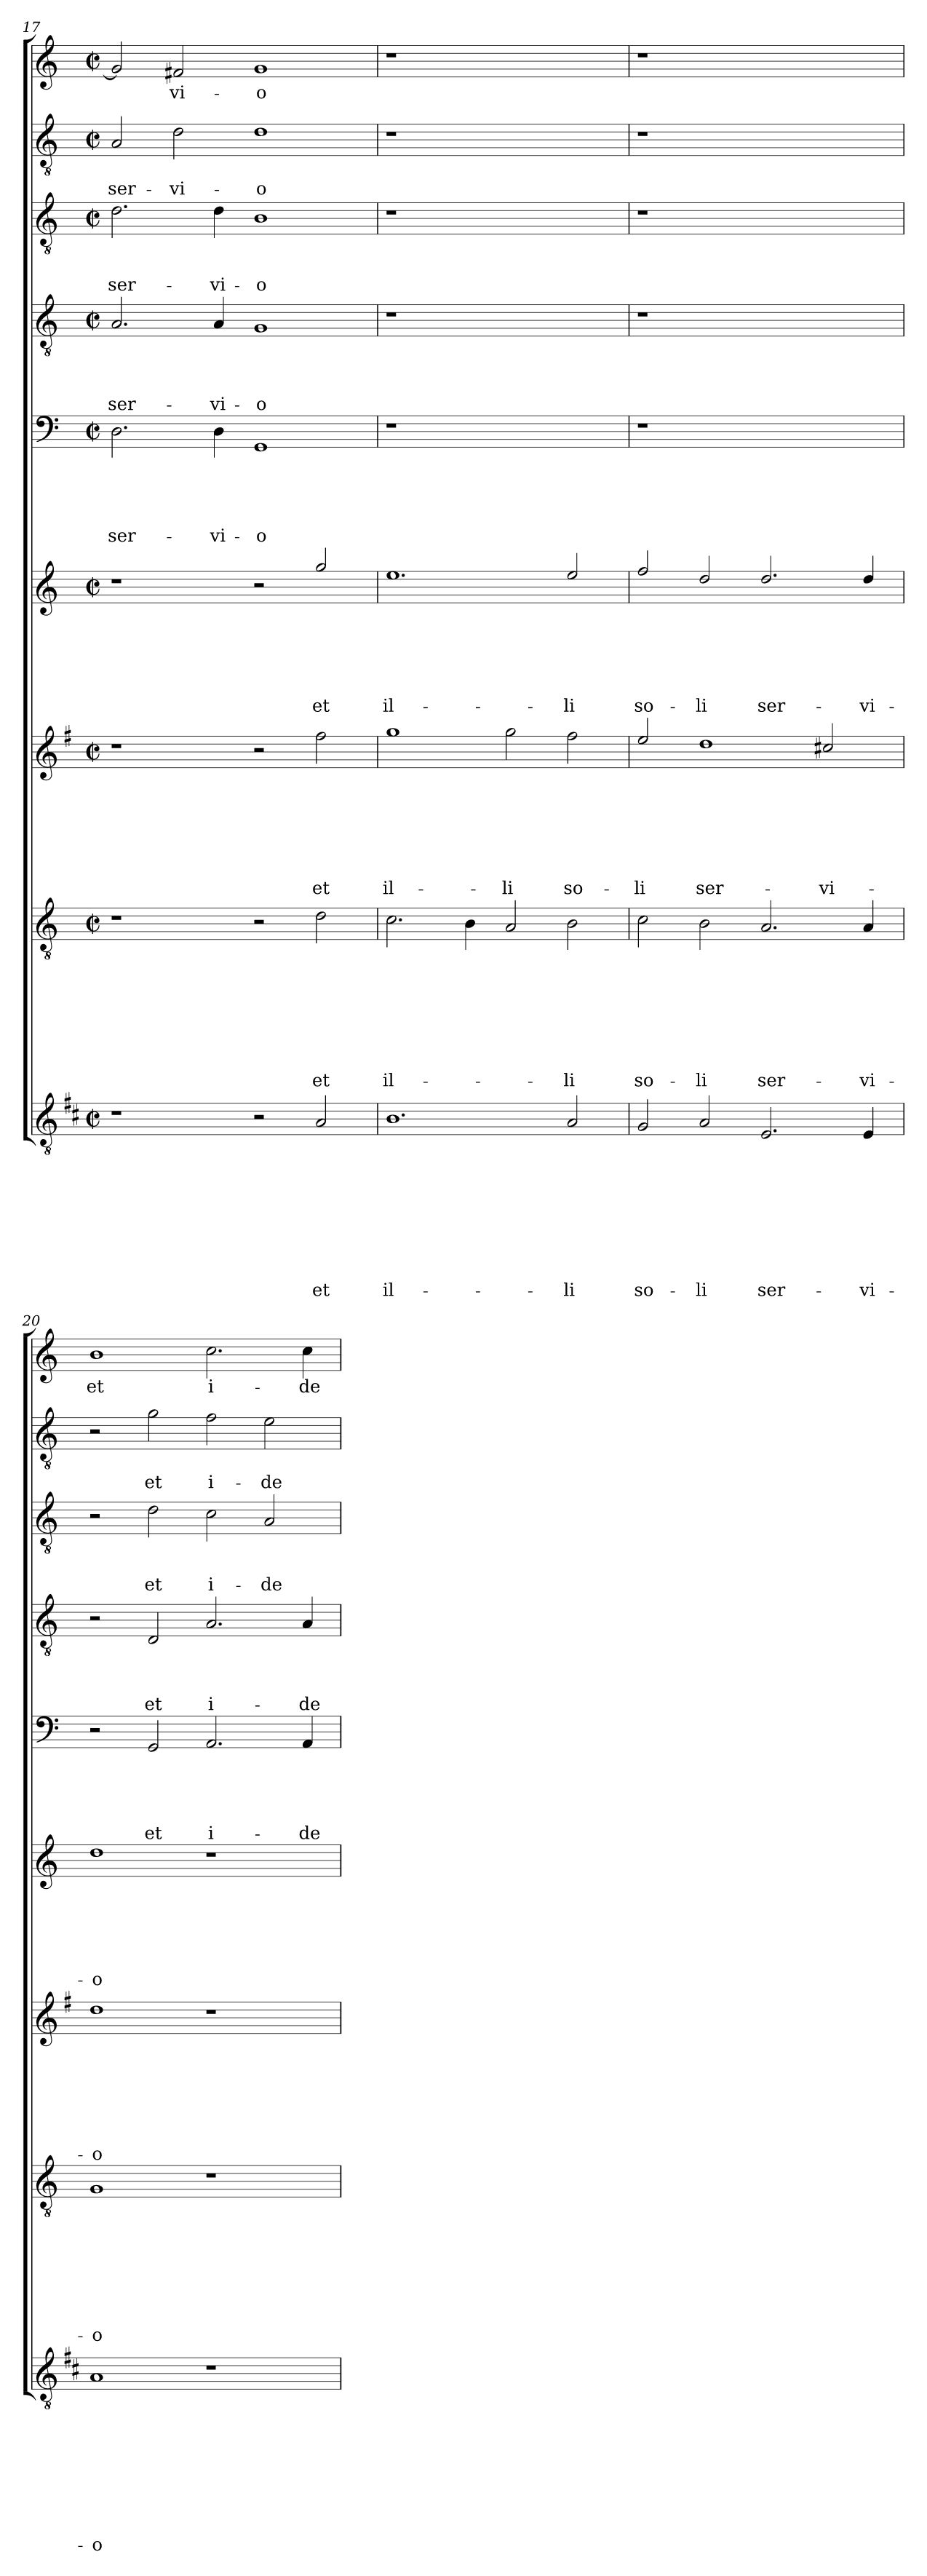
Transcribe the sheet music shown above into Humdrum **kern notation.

**kern	**text	**text	**text	**text	**text	**text	**text	**text	**text	**kern	**text	**text	**text	**text	**text	**text	**text	**text	**kern	**text	**text	**text	**text	**text	**text	**text	**kern	**text	**text	**text	**text	**text	**text	**kern	**text	**text	**text	**text	**text	**kern	**text	**text	**text	**text	**kern	**text	**text	**text	**kern	**text	**text	**kern	**text
*part9	*part9	*part9	*part9	*part9	*part9	*part9	*part9	*part9	*part9	*part8	*part8	*part8	*part8	*part8	*part8	*part8	*part8	*part8	*part7	*part7	*part7	*part7	*part7	*part7	*part7	*part7	*part6	*part6	*part6	*part6	*part6	*part6	*part6	*part5	*part5	*part5	*part5	*part5	*part5	*part4	*part4	*part4	*part4	*part4	*part3	*part3	*part3	*part3	*part2	*part2	*part2	*part1	*part1
*staff9	*staff9	*staff9	*staff9	*staff9	*staff9	*staff9	*staff9	*staff9	*staff9	*staff8	*staff8	*staff8	*staff8	*staff8	*staff8	*staff8	*staff8	*staff8	*staff7	*staff7	*staff7	*staff7	*staff7	*staff7	*staff7	*staff7	*staff6	*staff6	*staff6	*staff6	*staff6	*staff6	*staff6	*staff5	*staff5	*staff5	*staff5	*staff5	*staff5	*staff4	*staff4	*staff4	*staff4	*staff4	*staff3	*staff3	*staff3	*staff3	*staff2	*staff2	*staff2	*staff1	*staff1
*clefGv2	*	*	*	*	*	*	*	*	*	*clefGv2	*	*	*	*	*	*	*	*	*clefG2	*	*	*	*	*	*	*	*clefG2	*	*	*	*	*	*	*clefF4	*	*	*	*	*	*clefGv2	*	*	*	*	*clefGv2	*	*	*	*clefGv2	*	*	*clefG2	*
*ITrd1c2	*	*	*	*	*	*	*	*	*	*	*	*	*	*	*	*	*	*	*ITrd4c7	*	*	*	*	*	*	*	*ITrd8c14	*	*	*	*	*	*	*	*	*	*	*	*	*	*	*	*	*	*	*	*	*	*	*	*	*	*
*k[]	*	*	*	*	*	*	*	*	*	*k[]	*	*	*	*	*	*	*	*	*k[]	*	*	*	*	*	*	*	*k[]	*	*	*	*	*	*	*k[]	*	*	*	*	*	*k[]	*	*	*	*	*k[]	*	*	*	*k[]	*	*	*k[]	*
*C:	*	*	*	*	*	*	*	*	*	*C:	*	*	*	*	*	*	*	*	*C:	*	*	*	*	*	*	*	*C:	*	*	*	*	*	*	*C:	*	*	*	*	*	*C:	*	*	*	*	*C:	*	*	*	*C:	*	*	*C:	*
*M2/2	*	*	*	*	*	*	*	*	*	*M2/2	*	*	*	*	*	*	*	*	*M2/2	*	*	*	*	*	*	*	*M2/2	*	*	*	*	*	*	*M2/2	*	*	*	*	*	*M2/2	*	*	*	*	*M2/2	*	*	*	*M2/2	*	*	*M2/2	*
*met(c|)	*	*	*	*	*	*	*	*	*	*met(c|)	*	*	*	*	*	*	*	*	*met(c|)	*	*	*	*	*	*	*	*met(c|)	*	*	*	*	*	*	*met(c|)	*	*	*	*	*	*met(c|)	*	*	*	*	*met(c|)	*	*	*	*met(c|)	*	*	*met(c|)	*
=17	=17	=17	=17	=17	=17	=17	=17	=17	=17	=17	=17	=17	=17	=17	=17	=17	=17	=17	=17	=17	=17	=17	=17	=17	=17	=17	=17	=17	=17	=17	=17	=17	=17	=17	=17	=17	=17	=17	=17	=17	=17	=17	=17	=17	=17	=17	=17	=17	=17	=17	=17	=17	=17
!	!	!	!	!	!	!	!	!	!	!	!	!	!	!	!	!	!	!	!	!	!	!	!	!	!	!	!	!	!	!	!	!	!	!	!	!	!	!	!LO:LY:b	!	!	!	!	!LO:LY:b	!	!	!	!LO:LY:b	!	!	!LO:LY:b	!	!
1r	.	.	.	.	.	.	.	.	.	1r	.	.	.	.	.	.	.	.	1r	.	.	.	.	.	.	.	1r	.	.	.	.	.	.	2.D\	.	.	.	.	ser-	2.A/	.	.	.	ser-	2.d\	.	.	ser-	2A/	.	ser-	2g/]	.
!	!	!	!	!	!	!	!	!	!	!	!	!	!	!	!	!	!	!	!	!	!	!	!	!	!	!	!	!	!	!	!	!	!	!	!	!	!	!	!	!	!	!	!	!	!	!	!	!	!	!	!LO:LY:b	!	!LO:LY:b
.	.	.	.	.	.	.	.	.	.	.	.	.	.	.	.	.	.	.	.	.	.	.	.	.	.	.	.	.	.	.	.	.	.	.	.	.	.	.	.	.	.	.	.	.	.	.	.	.	2d\	.	-vi-	2f#X/	-vi-
!	!	!	!	!	!	!	!	!	!	!	!	!	!	!	!	!	!	!	!	!	!	!	!	!	!	!	!	!	!	!	!	!	!	!	!	!	!	!	!LO:LY:b	!	!	!	!	!LO:LY:b	!	!	!	!LO:LY:b	!	!	!	!	!
.	.	.	.	.	.	.	.	.	.	.	.	.	.	.	.	.	.	.	.	.	.	.	.	.	.	.	.	.	.	.	.	.	.	4D\	.	.	.	.	-vi-	4A/	.	.	.	-vi-	4d\	.	.	-vi-	.	.	.	.	.
!	!	!	!	!	!	!	!	!	!	!	!	!	!	!	!	!	!	!	!	!	!	!	!	!	!	!	!	!	!	!	!	!	!	!	!	!	!	!	!LO:LY:b	!	!	!	!	!LO:LY:b	!	!	!	!LO:LY:b	!	!	!LO:LY:b	!	!LO:LY:b
2r	.	.	.	.	.	.	.	.	.	2r	.	.	.	.	.	.	.	.	2r	.	.	.	.	.	.	.	2r	.	.	.	.	.	.	1GG	.	.	.	.	-o	1G	.	.	.	-o	1B	.	.	-o	1d	.	-o	1g	-o
!	!	!	!	!	!	!	!	!	!LO:LY:b	!	!	!	!	!	!	!	!	!LO:LY:b	!	!	!	!	!	!	!	!LO:LY:b	!	!	!	!	!	!	!LO:LY:b	!	!	!	!	!	!	!	!	!	!	!	!	!	!	!	!	!	!	!	!
2G/	.	.	.	.	.	.	.	.	et	2d\	.	.	.	.	.	.	.	et	2b\	.	.	.	.	.	.	et	2g/	.	.	.	.	.	et	.	.	.	.	.	.	.	.	.	.	.	.	.	.	.	.	.	.	.	.
=18	=18	=18	=18	=18	=18	=18	=18	=18	=18	=18	=18	=18	=18	=18	=18	=18	=18	=18	=18	=18	=18	=18	=18	=18	=18	=18	=18	=18	=18	=18	=18	=18	=18	=18	=18	=18	=18	=18	=18	=18	=18	=18	=18	=18	=18	=18	=18	=18	=18	=18	=18	=18	=18
!	!	!	!	!	!	!	!	!	!LO:LY:b	!	!	!	!	!	!	!	!	!LO:LY:b	!	!	!	!	!	!	!	!LO:LY:b	!	!	!	!	!	!	!LO:LY:b	!	!	!	!	!	!	!	!	!	!	!	!	!	!	!	!	!	!	!	!
1.A	.	.	.	.	.	.	.	.	il-	2.c\	.	.	.	.	.	.	.	il-	1cc	.	.	.	.	.	.	il-	1.e	.	.	.	.	.	il-	1r	.	.	.	.	.	1r	.	.	.	.	1r	.	.	.	1r	.	.	1r	.
.	.	.	.	.	.	.	.	.	.	4B\	.	.	.	.	.	.	.	.	.	.	.	.	.	.	.	.	.	.	.	.	.	.	.	.	.	.	.	.	.	.	.	.	.	.	.	.	.	.	.	.	.	.	.
!	!	!	!	!	!	!	!	!	!	!	!	!	!	!	!	!	!	!	!	!	!	!	!	!	!	!LO:LY:b	!	!	!	!	!	!	!	!	!	!	!	!	!	!	!	!	!	!	!	!	!	!	!	!	!	!	!
.	.	.	.	.	.	.	.	.	.	2A/	.	.	.	.	.	.	.	.	2cc\	.	.	.	.	.	.	-li	.	.	.	.	.	.	.	1ryy	.	.	.	.	.	1ryy	.	.	.	.	1ryy	.	.	.	1ryy	.	.	1ryy	.
!	!	!	!	!	!	!	!	!	!LO:LY:b	!	!	!	!	!	!	!	!	!LO:LY:b	!	!	!	!	!	!	!	!LO:LY:b	!	!	!	!	!	!	!LO:LY:b	!	!	!	!	!	!	!	!	!	!	!	!	!	!	!	!	!	!	!	!
2G/	.	.	.	.	.	.	.	.	-li	2B\	.	.	.	.	.	.	.	-li	2b\	.	.	.	.	.	.	so-	2e/	.	.	.	.	.	-li	.	.	.	.	.	.	.	.	.	.	.	.	.	.	.	.	.	.	.	.
!!LO:LB:g=z
=19	=19	=19	=19	=19	=19	=19	=19	=19	=19	=19	=19	=19	=19	=19	=19	=19	=19	=19	=19	=19	=19	=19	=19	=19	=19	=19	=19	=19	=19	=19	=19	=19	=19	=19	=19	=19	=19	=19	=19	=19	=19	=19	=19	=19	=19	=19	=19	=19	=19	=19	=19	=19	=19
!	!	!	!	!	!	!	!	!	!LO:LY:b	!	!	!	!	!	!	!	!	!LO:LY:b	!	!	!	!	!	!	!	!LO:LY:b	!	!	!	!	!	!	!LO:LY:b	!	!	!	!	!	!	!	!	!	!	!	!	!	!	!	!	!	!	!	!
2F/	.	.	.	.	.	.	.	.	so-	2c\	.	.	.	.	.	.	.	so-	2a/	.	.	.	.	.	.	-li	2f/	.	.	.	.	.	so-	1r	.	.	.	.	.	1r	.	.	.	.	1r	.	.	.	1r	.	.	1r	.
!	!	!	!	!	!	!	!	!	!LO:LY:b	!	!	!	!	!	!	!	!	!LO:LY:b	!	!	!	!	!	!	!	!LO:LY:b	!	!	!	!	!	!	!LO:LY:b	!	!	!	!	!	!	!	!	!	!	!	!	!	!	!	!	!	!	!	!
2G/	.	.	.	.	.	.	.	.	-li	2B\	.	.	.	.	.	.	.	-li	1g	.	.	.	.	.	.	ser-	2d/	.	.	.	.	.	-li	.	.	.	.	.	.	.	.	.	.	.	.	.	.	.	.	.	.	.	.
!	!	!	!	!	!	!	!	!	!LO:LY:b	!	!	!	!	!	!	!	!	!LO:LY:b	!	!	!	!	!	!	!	!	!	!	!	!	!	!	!LO:LY:b	!	!	!	!	!	!	!	!	!	!	!	!	!	!	!	!	!	!	!	!
2.D/	.	.	.	.	.	.	.	.	ser-	2.A/	.	.	.	.	.	.	.	ser-	.	.	.	.	.	.	.	.	2.d/	.	.	.	.	.	ser-	1ryy	.	.	.	.	.	1ryy	.	.	.	.	1ryy	.	.	.	1ryy	.	.	1ryy	.
!	!	!	!	!	!	!	!	!	!	!	!	!	!	!	!	!	!	!	!	!	!	!	!	!	!	!LO:LY:b	!	!	!	!	!	!	!	!	!	!	!	!	!	!	!	!	!	!	!	!	!	!	!	!	!	!	!
.	.	.	.	.	.	.	.	.	.	.	.	.	.	.	.	.	.	.	2f#X/	.	.	.	.	.	.	-vi-	.	.	.	.	.	.	.	.	.	.	.	.	.	.	.	.	.	.	.	.	.	.	.	.	.	.	.
!	!	!	!	!	!	!	!	!	!LO:LY:b	!	!	!	!	!	!	!	!	!LO:LY:b	!	!	!	!	!	!	!	!	!	!	!	!	!	!	!LO:LY:b	!	!	!	!	!	!	!	!	!	!	!	!	!	!	!	!	!	!	!	!
4D/	.	.	.	.	.	.	.	.	-vi-	4A/	.	.	.	.	.	.	.	-vi-	.	.	.	.	.	.	.	.	4d/	.	.	.	.	.	-vi-	.	.	.	.	.	.	.	.	.	.	.	.	.	.	.	.	.	.	.	.
=20	=20	=20	=20	=20	=20	=20	=20	=20	=20	=20	=20	=20	=20	=20	=20	=20	=20	=20	=20	=20	=20	=20	=20	=20	=20	=20	=20	=20	=20	=20	=20	=20	=20	=20	=20	=20	=20	=20	=20	=20	=20	=20	=20	=20	=20	=20	=20	=20	=20	=20	=20	=20	=20
!	!	!	!	!	!	!	!	!	!LO:LY:b	!	!	!	!	!	!	!	!	!LO:LY:b	!	!	!	!	!	!	!	!LO:LY:b	!	!	!	!	!	!	!LO:LY:b	!	!	!	!	!	!	!	!	!	!	!	!	!	!	!	!	!	!	!	!LO:LY:b
1G	.	.	.	.	.	.	.	.	-o	1G	.	.	.	.	.	.	.	-o	1g	.	.	.	.	.	.	-o	1d	.	.	.	.	.	-o	2r	.	.	.	.	.	2r	.	.	.	.	2r	.	.	.	2r	.	.	1b	et
!	!	!	!	!	!	!	!	!	!	!	!	!	!	!	!	!	!	!	!	!	!	!	!	!	!	!	!	!	!	!	!	!	!	!	!	!	!	!	!LO:LY:b	!	!	!	!	!LO:LY:b	!	!	!	!LO:LY:b	!	!	!LO:LY:b	!	!
.	.	.	.	.	.	.	.	.	.	.	.	.	.	.	.	.	.	.	.	.	.	.	.	.	.	.	.	.	.	.	.	.	.	2GG/	.	.	.	.	et	2D/	.	.	.	et	2d\	.	.	et	2g\	.	et	.	.
!	!	!	!	!	!	!	!	!	!	!	!	!	!	!	!	!	!	!	!	!	!	!	!	!	!	!	!	!	!	!	!	!	!	!	!	!	!	!	!LO:LY:b	!	!	!	!	!LO:LY:b	!	!	!	!LO:LY:b	!	!	!LO:LY:b	!	!LO:LY:b
1r	.	.	.	.	.	.	.	.	.	1r	.	.	.	.	.	.	.	.	1r	.	.	.	.	.	.	.	1r	.	.	.	.	.	.	2.AA/	.	.	.	.	i-	2.A/	.	.	.	i-	2c\	.	.	i-	2f\	.	i-	2.cc\	i-
!	!	!	!	!	!	!	!	!	!	!	!	!	!	!	!	!	!	!	!	!	!	!	!	!	!	!	!	!	!	!	!	!	!	!	!	!	!	!	!	!	!	!	!	!	!	!	!	!LO:LY:b	!	!	!LO:LY:b	!	!
.	.	.	.	.	.	.	.	.	.	.	.	.	.	.	.	.	.	.	.	.	.	.	.	.	.	.	.	.	.	.	.	.	.	.	.	.	.	.	.	.	.	.	.	.	2A/	.	.	-de-	2e\	.	-de-	.	.
!	!	!	!	!	!	!	!	!	!	!	!	!	!	!	!	!	!	!	!	!	!	!	!	!	!	!	!	!	!	!	!	!	!	!	!	!	!	!	!LO:LY:b	!	!	!	!	!LO:LY:b	!	!	!	!	!	!	!	!	!LO:LY:b
.	.	.	.	.	.	.	.	.	.	.	.	.	.	.	.	.	.	.	.	.	.	.	.	.	.	.	.	.	.	.	.	.	.	4AA/	.	.	.	.	-de-	4A/	.	.	.	-de-	.	.	.	.	.	.	.	4cc\	-de-
=	=	=	=	=	=	=	=	=	=	=	=	=	=	=	=	=	=	=	=	=	=	=	=	=	=	=	=	=	=	=	=	=	=	=	=	=	=	=	=	=	=	=	=	=	=	=	=	=	=	=	=	=	=
*-	*-	*-	*-	*-	*-	*-	*-	*-	*-	*-	*-	*-	*-	*-	*-	*-	*-	*-	*-	*-	*-	*-	*-	*-	*-	*-	*-	*-	*-	*-	*-	*-	*-	*-	*-	*-	*-	*-	*-	*-	*-	*-	*-	*-	*-	*-	*-	*-	*-	*-	*-	*-	*-
